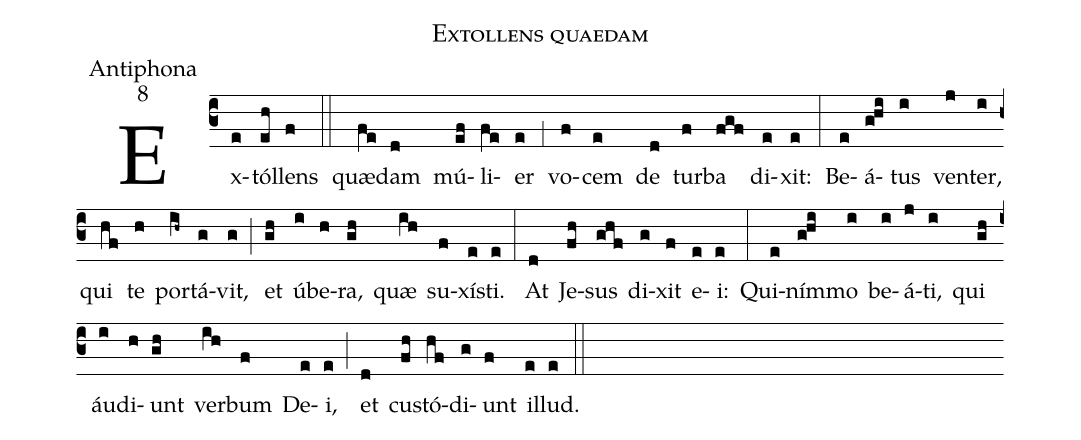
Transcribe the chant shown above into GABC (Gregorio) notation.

name:Extollens quaedam;
office-part:Antiphona;
mode:8;
%%
(c3) Ex(e)tól(eh)lens(f) (::) quæ(fe)dam(d) mú(ef)li(fe)er(e) (;1) vo(f)cem(e) de(d) tur(f)ba(fgf) di(e)xit:(e) (:) Be(e)á(g!hi)tus(i) ven(j)ter,(i) qui(hf) te(h) por(ih~)tá(g)vit,(g) (;) et(gh) ú(i)be(h)ra,(gh) quæ(ih) su(f)xí(e)sti.(e) (:) At(d) Je(fh)sus(ghf) di(g)xit(f) e(e)i:(e) (:) Qui(e)ním(g!hi)mo(i) be(i)á(j)ti,(i) qui(gh) áu(i)di(h)unt(gh) ver(ih)bum(f) De(e)i,(e) (;) et(d) cu(fh)stó(hf)di(g)unt(f) il(e)lud.(e) (::)
